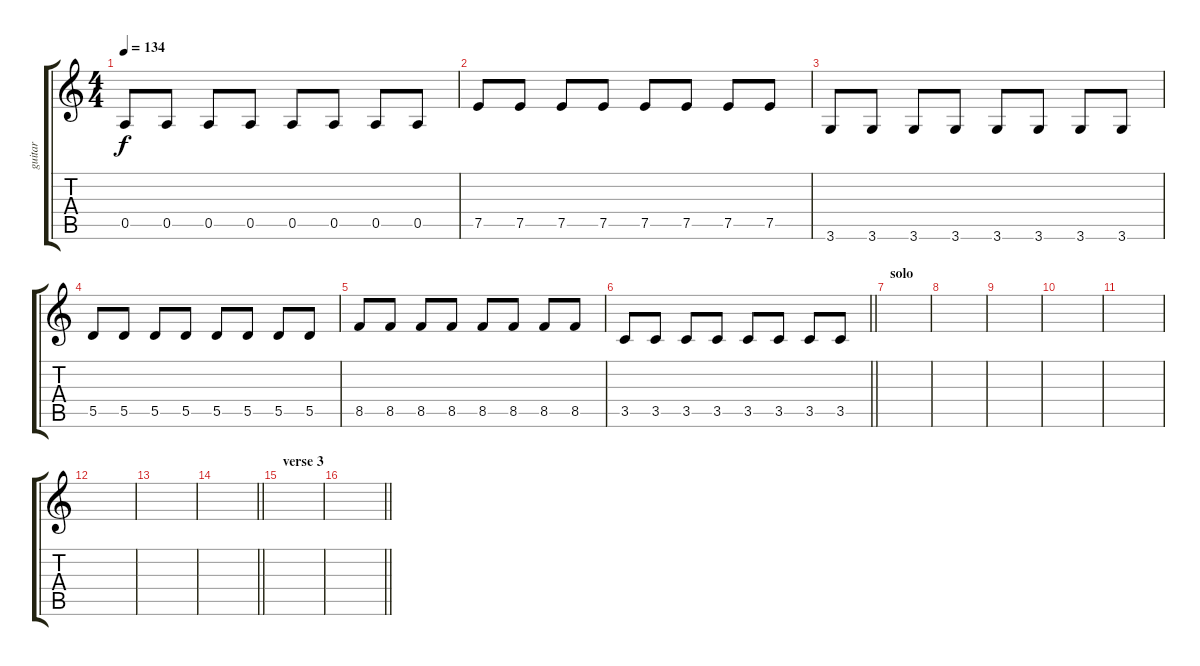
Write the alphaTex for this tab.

\track ("guitar " "guitar ") {instrument electricguitarmuted}
\staff {score tabs}
\tuning (E4 B3 G3 D3 A2 E2) {hide}
\ts (4 4)
\tempo 134
\clef g2
\ks c
0.5.8{dy f} 0.5.8 0.5.8 0.5.8 0.5.8 0.5.8 0.5.8 0.5.8 |
7.5.8 7.5.8 7.5.8 7.5.8 7.5.8 7.5.8 7.5.8 7.5.8 |
3.6.8 3.6.8 3.6.8 3.6.8 3.6.8 3.6.8 3.6.8 3.6.8 |
5.5.8 5.5.8 5.5.8 5.5.8 5.5.8 5.5.8 5.5.8 5.5.8 |
8.5.8 8.5.8 8.5.8 8.5.8 8.5.8 8.5.8 8.5.8 8.5.8 |
\barLineRight lightlight
3.5.8 3.5.8 3.5.8 3.5.8 3.5.8 3.5.8 3.5.8 3.5.8 |
\section ("" "solo ")
|
|
|
|
|
|
|
\barLineRight lightlight
|
\section ("" "verse 3")
|
\barLineRight lightlight
